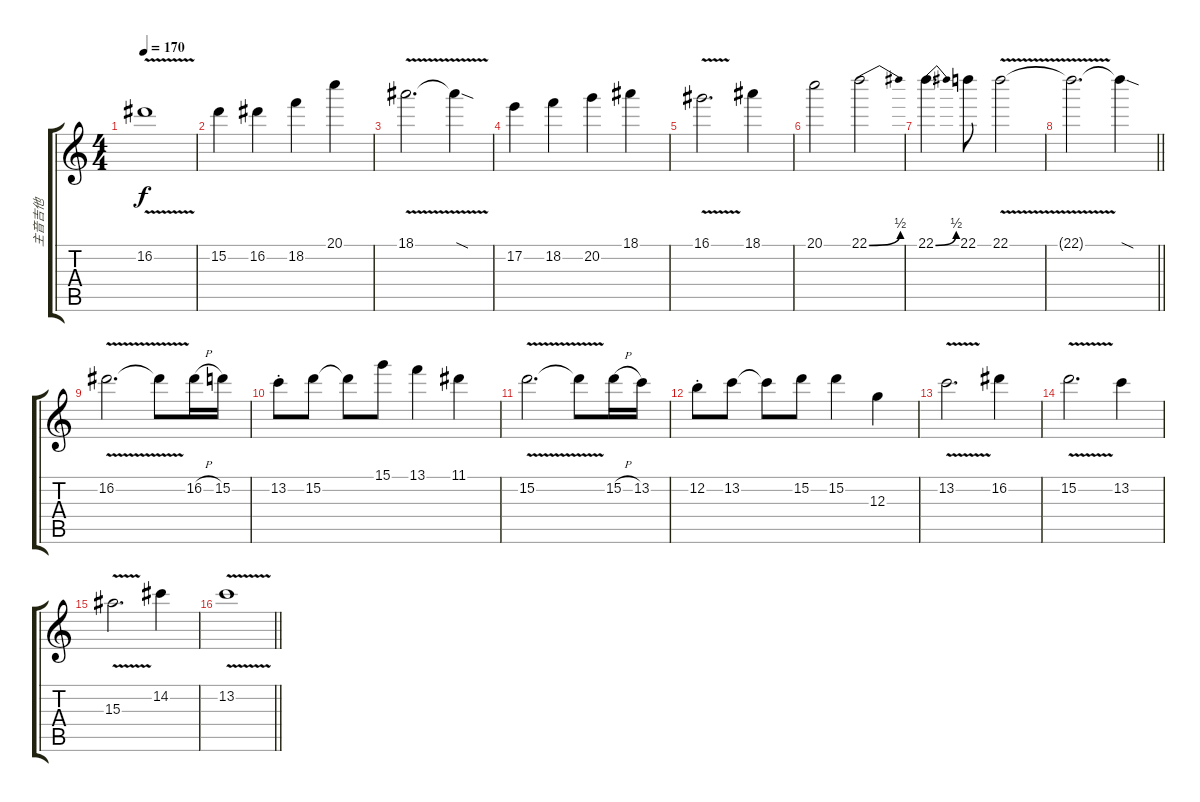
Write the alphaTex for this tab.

\track ("主音吉他" "主音吉他") {instrument overdrivenguitar}
\staff {score tabs}
\tuning (E4 B3 G3 D3 A2 E2) {hide}
\ts (4 4)
\tempo 170
\clef g2
\ks c
16.2{v}.1{dy f} |
15.2.4 16.2.4 18.2.4 20.1.4 |
18.1{v}.2{d} 18.1{sod t}.4 |
17.2.4 18.2.4 20.2.4 18.1.4 |
16.1{v}.2{d} 18.1.4 |
20.1.2 22.1{be (bend 0 0 60 2)}.2 |
22.1{be (bend 0 0 60 2)}.4{d} 22.1.8 22.1{v}.2 |
\barLineRight lightlight
22.1{t}.2{d} 22.1{sod t}.4 |
16.2{v}.2{d} 16.2{t}.8 16.2{h}.16 15.2.16 |
13.2{st}.8 15.2.8 15.2{t}.8 15.1.8 13.1.4 11.1.4 |
15.2{v}.2{d} 15.2{t}.8 15.2{h}.16 13.2.16 |
12.2{st}.8 13.2.8 13.2{t}.8 15.2.8 15.2.4 12.3.4 |
13.2{v}.2{d} 16.2.4 |
15.2{v}.2{d} 13.2.4 |
15.3{v}.2{d} 14.2.4 |
\barLineRight lightlight
13.2{v}.1
